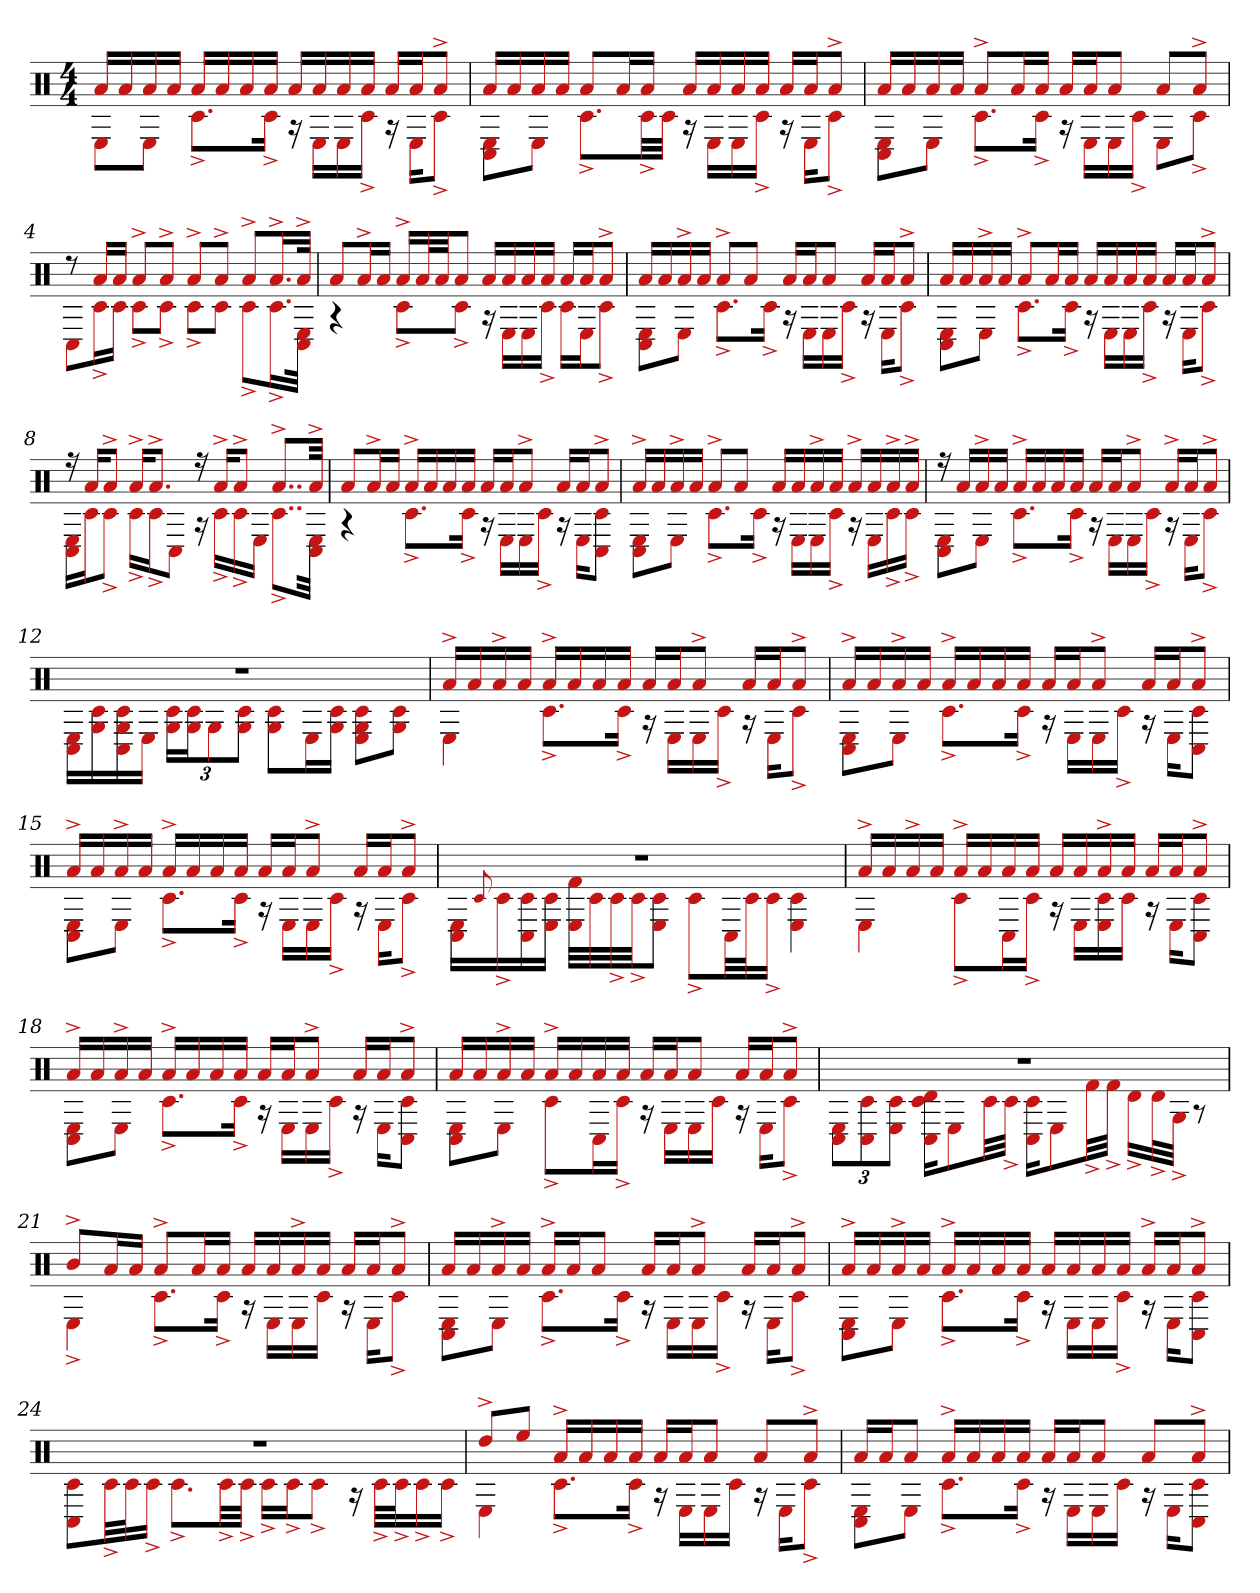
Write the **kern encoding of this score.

**kern
*part1
*staff1
*clefX
*k[]
*M4/4
=1
*^
16aLL	8EL
16a	.
16a	8EJ
16aJJ	.
16aLL	8.c#^L
16a	.
16a	.
16aJJ	16c#^Jk
16aLL	16r
16a	16ELL
16a	16E
16aJJ	16c#^JJ
16aLL	16r
16aJ	16EKL
8a^J	8c#^J
=2	=2
16aLL	8E 8C#L
16a	.
16a	8EJ
16aJJ	.
8aL	8.c#^L
16aL	.
16aJJ	32c#^LL
.	32c#JJJ
16aLL	16r
16a	16ELL
16a	16E
16aJJ	16c#^JJ
16aLL	16r
16aJ	16EKL
8a^J	8c#^J
=3	=3
16aLL	8C# 8EL
16a	.
16a	8EJ
16aJJ	.
8a^L	8.c#^L
16aL	.
16aJJ	16c#^Jk
16aLL	16r
16aJ	16ELL
8aJ	16E
.	16c#^JJ
8aL	8EL
8a^J	8c#^J
=4	=4
8r	8C#L
16aLL	16c#^L
16aJJ	16c#JJ
8a^L	8c#^L
8a^J	8c#^J
8a^L	8c#^L
8a^J	8c#J
8a^L	8c#^L
16.a^L	16.c#^L
32a^JJk	32C# 32EJJk
=5	=5
8aL	4r
16a^L	.
16aJJ	.
16a^LL	8c#^L
32aL	.
32aJJ	.
8aJ	8c#^J
16aLL	16r
16a	16ELL
16a	16E
16aJJ	16c#^JJ
16aLL	16c#LL
16aJ	16EJ
8a^J	8c#^J
=6	=6
16aLL	8C# 8EL
16a	.
16a^	8EJ
16aJJ	.
8a^L	8.c#^L
8aJ	.
.	16c#^Jk
16aLL	16r
16aJ	16ELL
8aJ	16E
.	16c#^JJ
16aLL	16r
16aJ	16EKL
8a^J	8c#^J
=7	=7
16aLL	8C# 8EL
16a	.
16a^	8EJ
16aJJ	.
8a^L	8.c#^L
16aL	.
16aJJ	16c#^Jk
16aLL	16r
16a	16ELL
16a	16E
16aJJ	16c#^JJ
16aLL	16r
16aJ	16EKL
8a^J	8c#^J
=8	=8
16r	16C# 16ELL
16aKL	16c#J
8a^J	8c#^J
16a^KL	16c#^LL
8.a^J	16c#^J
.	8C#J
16r	16r
16a^KL	16c#^LL
8a^J	16c#^
.	16EJJ
8..a^L	8..c#^L
32a^Jkk	32C# 32EJkk
=9	=9
8aL	4r
16a^L	.
16aJJ	.
16a^LL	8.c#^L
16a	.
16a	.
16aJJ	16c#^Jk
16aLL	16r
16aJ	16ELL
8a^J	16E
.	16c#^JJ
16aLL	16r
16aJ	16EKL
8a^J	8C# 8c#J
=10	=10
16a^LL	8C# 8EL
16a	.
16a^	8EJ
16aJJ	.
8a^L	8.c#^L
8aJ	.
.	16c#^Jk
16aLL	16r
16a	16ELL
16a^	16E
16aJJ	16c#^JJ
16a^LL	16r
16a	16ELL
16a^	16c#^
16a^JJ	16c#^JJ
=11	=11
16r	8C# 8EL
16aLL	.
16a^	8EJ
16aJJ	.
16a^LL	8.c#^L
16a	.
16a	.
16aJJ	16c#^Jk
16aLL	16r
16aJ	16ELL
8a^J	16E
.	16c#^JJ
16a^LL	16r
16aJ	16EKL
8a^J	8c#^J
=12	=12
1r	16C# 16ELL
.	16G 16c#
.	16G 16c# 16C#
.	16EJJ
.	24G 24c#LL
.	24G 24c#J
.	12G
.	12G 12c#J
.	8G 8c#L
.	16EL
.	16G 16c#JJ
.	8G 8c# 8EL
.	8G 8c#J
=13	=13
16a^LL	4E
16a	.
16a^	.
16aJJ	.
16a^LL	8.c#^L
16a	.
16a	.
16aJJ	16c#^Jk
16aLL	16r
16aJ	16ELL
8a^J	16E
.	16c#^JJ
16aLL	16r
16aJ	16EKL
8a^J	8c#^J
=14	=14
16a^LL	8C# 8EL
16a	.
16a^	8EJ
16aJJ	.
16a^LL	8.c#^L
16a	.
16a	.
16aJJ	16c#^Jk
16aLL	16r
16aJ	16ELL
8a^J	16E
.	16c#^JJ
16aLL	16r
16aJ	16EKL
8a^J	8C# 8c#J
=15	=15
16a^LL	8C# 8EL
16a	.
16a^	8EJ
16aJJ	.
16a^LL	8.c#^L
16a	.
16a	.
16aJJ	16c#^Jk
16aLL	16r
16aJ	16ELL
8a^J	16E
.	16c#^JJ
16aLL	16r
16aJ	16EKL
8a^J	8c#^J
=16	=16
1r	16C# 16ELL
.	8qqc#
.	16c#^
.	16c# 16C#
.	16E 16c#JJ
.	32f# 32ELLL
.	32c#
.	32c#^
.	32c#^JJ
.	8c# 8EJ
.	8c#^L
.	32C#LL
.	32c#J
.	16c#^JJ
.	4c# 4E
=17	=17
16a^LL	4E
16a	.
16a^	.
16aJJ	.
16a^LL	8c#^L
16a	.
16a	16C#L
16aJJ	16c#^JJ
16aLL	16r
16a	16ELL
16a^	16c# 16E
16aJJ	16c#JJ
16aLL	16r
16aJ	16EKL
8a^J	8c# 8C#J
=18	=18
16a^LL	8E 8C#L
16a	.
16a^	8EJ
16aJJ	.
16a^LL	8.c#^L
16a	.
16a	.
16aJJ	16c#^Jk
16aLL	16r
16aJ	16ELL
8a^J	16E
.	16c#^JJ
16aLL	16r
16aJ	16EKL
8a^J	8C# 8c#J
=19	=19
16aLL	8C# 8EL
16a	.
16a^	8EJ
16aJJ	.
16a^LL	8c#^L
16a	.
16a	16C#L
16aJJ	16c#^JJ
16aLL	16r
16aJ	16ELL
8aJ	16E
.	16c#JJ
16aLL	16r
16aJ	16EKL
8a^J	8c#^J
=20	=20
1r	12E 12C#L
.	12c# 12C#
.	12c# 12EJ
.	16C# 16d 16c#KL
.	8E
.	32c#LL
.	32c#^JJJ
.	16C# 16c#KL
.	8E
.	32f#^LL
.	32f#^JJJ
.	16d^LL
.	32d^L
.	32G^JJJ
.	8r
=21	=21
8b^L	4E^
16aL	.
16aJJ	.
8a^L	8.c#^L
16aL	.
16aJJ	16c#^Jk
16aLL	16r
16a	16ELL
16a^	16E
16aJJ	16c#JJ
16aLL	16r
16aJ	16EKL
8a^J	8c#^J
=22	=22
16aLL	8C# 8EL
16a	.
16a^	8EJ
16aJJ	.
16a^LL	8.c#^L
16aJ	.
8aJ	.
.	16c#^Jk
16aLL	16r
16aJ	16ELL
8a^J	16E
.	16c#^JJ
16aLL	16r
16aJ	16EKL
8a^J	8c#^J
=23	=23
16a^LL	8C# 8EL
16a	.
16a^	8EJ
16aJJ	.
16a^LL	8.c#^L
16a	.
16a	.
16aJJ	16c#^Jk
16aLL	16r
16a	16ELL
16a	16E
16aJJ	16c#^JJ
16a^LL	16r
16aJ	16EKL
8a^J	8C# 8c#J
=24	=24
1r	8c# 8C#L
.	32c#^LL
.	32c#J
.	16c#^JJ
.	8.c#^L
.	32c#^LL
.	32c#^JJJ
.	16c#^LL
.	16c#^J
.	8c#^J
.	16r
.	32c#^LLL
.	32c#^J
.	16c#^
.	16c#^JJ
=25	=25
8dd^L	4E
8eeJ	.
16a^LL	8.c#^L
16a	.
16a	.
16aJJ	16c#^Jk
16aLL	16r
16aJ	16ELL
8aJ	16E
.	16c#JJ
8aL	16r
.	16EKL
8a^J	8c#^J
=26	=26
16aLL	8C# 8EL
16aJ	.
8aJ	8EJ
16a^LL	8.c#^L
16a	.
16a	.
16aJJ	16c#^Jk
16aLL	16r
16aJ	16ELL
8aJ	16E
.	16c#JJ
8aL	16r
.	16EKL
8a^J	8C# 8c#J
*v	*v
=
*-
